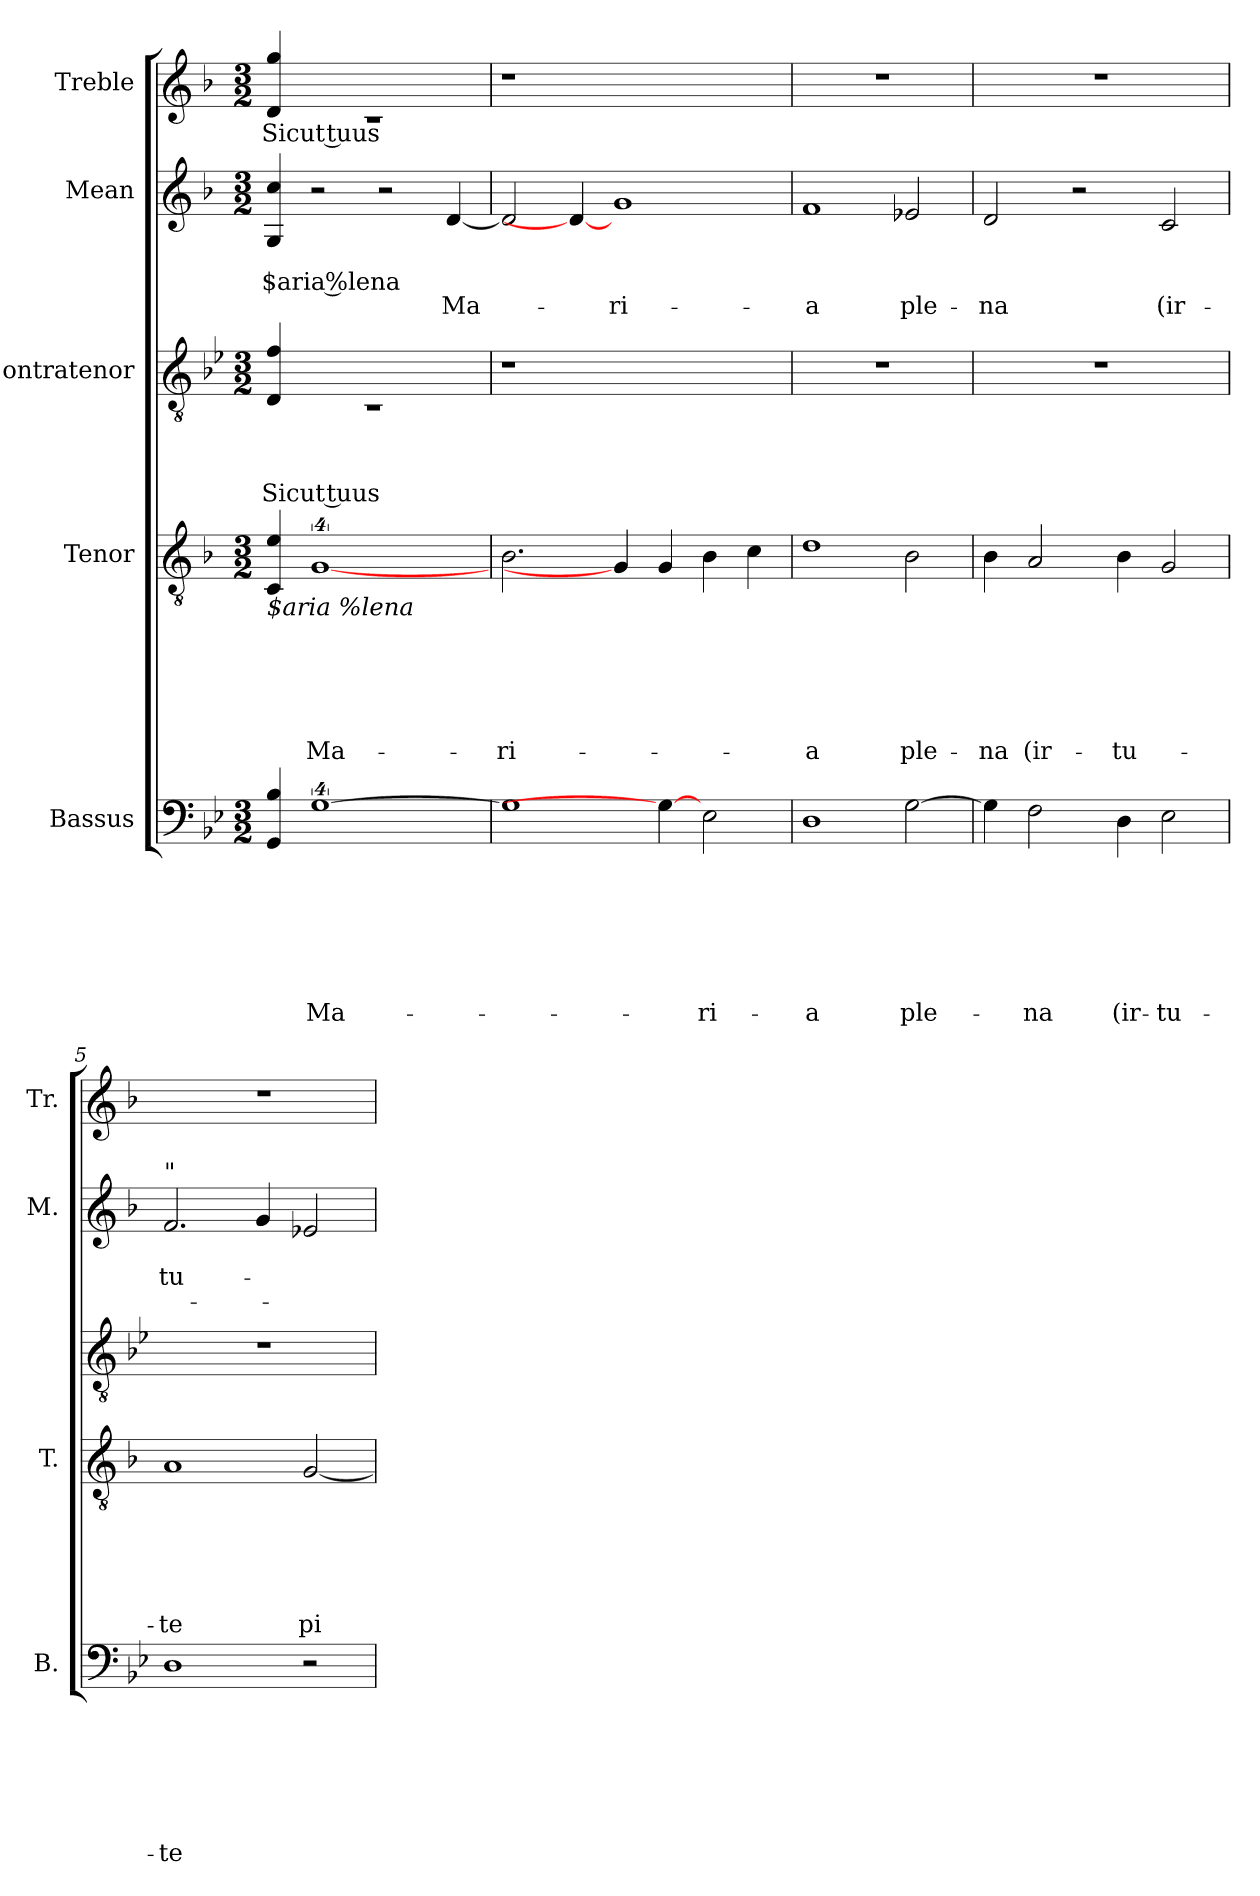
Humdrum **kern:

**kern	**text	**text	**text	**text	**text	**text	**text	**kern	**text	**text	**text	**text	**text	**text	**kern	**text	**text	**text	**text	**kern	**text	**text	**text	**kern	**text
*part5	*part5	*part5	*part5	*part5	*part5	*part5	*part5	*part4	*part4	*part4	*part4	*part4	*part4	*part4	*part3	*part3	*part3	*part3	*part3	*part2	*part2	*part2	*part2	*part1	*part1
*staff5	*staff5	*staff5	*staff5	*staff5	*staff5	*staff5	*staff5	*staff4	*staff4	*staff4	*staff4	*staff4	*staff4	*staff4	*staff3	*staff3	*staff3	*staff3	*staff3	*staff2	*staff2	*staff2	*staff2	*staff1	*staff1
*I"Bassus	*	*	*	*	*	*	*	*I"Tenor	*	*	*	*	*	*	*I"'ontratenor	*	*	*	*	*I"Mean	*	*	*	*I"Treble	*
*I'B.	*	*	*	*	*	*	*	*I'T.	*	*	*	*	*	*	*I''t.	*	*	*	*	*I'M.	*	*	*	*I'Tr.	*
*clefF4	*	*	*	*	*	*	*	*clefGv2	*	*	*	*	*	*	*clefGv2	*	*	*	*	*clefG2	*	*	*	*clefG2	*
*	*	*	*	*	*	*	*	*ITrd-3c-5	*	*	*	*	*	*	*	*	*	*	*	*ITrd-3c-5	*	*	*	*ITrd-3c-5	*
*k[b-e-]	*	*	*	*	*	*	*	*k[b-e-]	*	*	*	*	*	*	*k[b-e-]	*	*	*	*	*k[b-e-]	*	*	*	*k[b-e-]	*
*B-:	*	*	*	*	*	*	*	*B-:	*	*	*	*	*	*	*B-:	*	*	*	*	*B-:	*	*	*	*B-:	*
*M3/2	*	*	*	*	*	*	*	*M3/2	*	*	*	*	*	*	*M3/2	*	*	*	*	*M3/2	*	*	*	*M3/2	*
=1	=1	=1	=1	=1	=1	=1	=1	=1	=1	=1	=1	=1	=1	=1	=1	=1	=1	=1	=1	=1	=1	=1	=1	=1	=1
*	*	*	*	*	*	*	*	*	*	*	*	*	*	*	*^	*	*	*	*	*	*	*	*	*^	*
!	!	!	!	!	!	!	!	!LO:TX:b:i:t=$aria %lena	!	!	!	!	!	!	!	!	!	!	!	!	!	!	!	!	!	!	!
!	!	!	!	!	!	!	!	!	!	!	!	!	!	!	!	!LO:N:vis=1	!	!	!	!LO:LY:b:rj	!	!	!LO:LY:b:rj	!	!	!LO:N:vis=1	!LO:LY:b:rj
4GG/ 4B-/	.	.	.	.	.	.	.	4F/ 4a/	.	.	.	.	.	.	4D/ 4f/	1.rC	.	.	.	Sicut tuus	4c/ 4ff/	.	$aria %lena	.	4g/ 4ccc/	1.rc	Sicut tuus
!	!	!	!	!	!	!	!LO:LY:b	!	!	!	!	!	!	!LO:LY:b	!	!	!	!	!	!	!	!	!	!	!	!	!
[>4%5G	.	.	.	.	.	.	Ma-	[4%5c	.	.	.	.	.	Ma-	1ryy	.	.	.	.	.	2r	.	.	.	1ryy	.	.
.	.	.	.	.	.	.	.	.	.	.	.	.	.	.	.	.	.	.	.	.	2r	.	.	.	.	.	.
!	!	!	!	!	!	!	!	!	!	!	!	!	!	!	!	!	!	!	!	!	!	!	!	!LO:LY:b	!	!	!
.	.	.	.	.	.	.	.	.	.	.	.	.	.	.	4ryy	.	.	.	.	.	[<4g/	.	.	Ma-	4ryy	.	.
*	*	*	*	*	*	*	*	*	*	*	*	*	*	*	*v	*v	*	*	*	*	*	*	*	*	*v	*v	*
=2	=2	=2	=2	=2	=2	=2	=2	=2	=2	=2	=2	=2	=2	=2	=2	=2	=2	=2	=2	=2	=2	=2	=2	=2	=2
!	!	!	!	!	!	!	!	!	!	!	!	!	!	!LO:LY:b	!LO:N:vis=1	!	!	!	!	!	!	!	!	!LO:N:vis=1	!
1G]	.	.	.	.	.	.	.	2.e-\	.	.	.	.	.	-ri-	1.r	.	.	.	.	2g/]	.	.	.	1.r	.
.	.	.	.	.	.	.	.	.	.	.	.	.	.	.	.	.	.	.	.	4g/_	.	.	.	.	.
!	!	!	!	!	!	!	!	!	!	!	!	!	!	!	!	!	!	!	!	!	!	!	!LO:LY:b	!	!
.	.	.	.	.	.	.	.	4c]	.	.	.	.	.	.	.	.	.	.	.	1cc	.	.	-ri-	.	.
4G_	.	.	.	.	.	.	.	4c/	.	.	.	.	.	.	.	.	.	.	.	.	.	.	.	.	.
!	!	!	!	!	!	!	!LO:LY:b	!	!	!	!	!	!	!	!	!	!	!	!	!	!	!	!	!	!
2E-\	.	.	.	.	.	.	-ri-	4e-\	.	.	.	.	.	.	.	.	.	.	.	.	.	.	.	.	.
.	.	.	.	.	.	.	.	4f\	.	.	.	.	.	.	4ryy	.	.	.	.	.	.	.	.	4ryy	.
=3	=3	=3	=3	=3	=3	=3	=3	=3	=3	=3	=3	=3	=3	=3	=3	=3	=3	=3	=3	=3	=3	=3	=3	=3	=3
!	!	!	!	!	!	!	!LO:LY:b:rj	!	!	!	!	!	!	!LO:LY:b:rj	!LO:N:vis=1	!	!	!	!	!	!	!	!LO:LY:b:rj	!LO:N:vis=1	!
1D	.	.	.	.	.	.	-a	1g	.	.	.	.	.	-a	1.r	.	.	.	.	1b-	.	.	-a	1.r	.
!	!	!	!	!	!	!	!LO:LY:b	!	!	!	!	!	!	!LO:LY:b	!	!	!	!	!	!	!	!	!LO:LY:b	!	!
[>2G\	.	.	.	.	.	.	ple-	2e-\	.	.	.	.	.	ple-	.	.	.	.	.	2a-X/	.	.	ple-	.	.
=4	=4	=4	=4	=4	=4	=4	=4	=4	=4	=4	=4	=4	=4	=4	=4	=4	=4	=4	=4	=4	=4	=4	=4	=4	=4
!	!	!	!	!	!	!	!	!	!	!	!	!	!	!LO:LY:b	!LO:N:vis=1	!	!	!	!	!	!	!	!LO:LY:b	!LO:N:vis=1	!
4G\]	.	.	.	.	.	.	.	4e-\	.	.	.	.	.	-na	1.r	.	.	.	.	2g/	.	.	-na	1.r	.
!	!	!	!	!	!	!	!LO:LY:b	!	!	!	!	!	!	!LO:LY:b	!	!	!	!	!	!	!	!	!	!	!
2F\	.	.	.	.	.	.	-na	2d/	.	.	.	.	.	(ir-	.	.	.	.	.	.	.	.	.	.	.
.	.	.	.	.	.	.	.	.	.	.	.	.	.	.	.	.	.	.	.	2r	.	.	.	.	.
!	!	!	!	!	!	!	!LO:LY:b	!	!	!	!	!	!	!LO:LY:b	!	!	!	!	!	!	!	!	!	!	!
4D\	.	.	.	.	.	.	(ir-	4e-\	.	.	.	.	.	-tu-	.	.	.	.	.	.	.	.	.	.	.
!	!	!	!	!	!	!	!LO:LY:b	!	!	!	!	!	!	!	!	!	!	!	!	!	!	!	!LO:LY:b	!	!
2E-\	.	.	.	.	.	.	-tu-	2c/	.	.	.	.	.	.	.	.	.	.	.	2f/	.	.	(ir-	.	.
!!LO:LB:g=z
=5	=5	=5	=5	=5	=5	=5	=5	=5	=5	=5	=5	=5	=5	=5	=5	=5	=5	=5	=5	=5	=5	=5	=5	=5	=5
!	!	!	!	!	!	!	!	!	!	!	!	!	!	!	!	!	!	!	!	!LO:TX:a:i:t="	!	!	!	!	!
!	!	!	!	!	!	!	!LO:LY:b	!	!	!	!	!	!	!LO:LY:b:rj	!	!	!	!	!	!	!	!LO:LY:b	!	!	!
1D	.	.	.	.	.	.	-te	1d	.	.	.	.	.	-te	1.r	.	.	.	.	2.b-/	.	tu-	.	1.r	.
.	.	.	.	.	.	.	.	.	.	.	.	.	.	.	.	.	.	.	.	4cc/	.	.	.	.	.
!	!	!	!	!	!	!	!	!	!	!	!	!	!	!LO:LY:b	!	!	!	!	!	!	!	!	!	!	!
2r	.	.	.	.	.	.	.	[<2c/	.	.	.	.	.	pi-	.	.	.	.	.	2a-/	.	.	.	.	.
=	=	=	=	=	=	=	=	=	=	=	=	=	=	=	=	=	=	=	=	=	=	=	=	=	=
*-	*-	*-	*-	*-	*-	*-	*-	*-	*-	*-	*-	*-	*-	*-	*-	*-	*-	*-	*-	*-	*-	*-	*-	*-	*-
